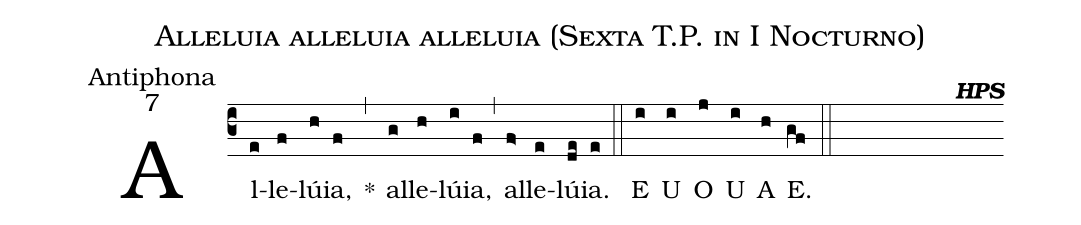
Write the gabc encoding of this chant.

name:Alleluia alleluia alleluia (Sexta T.P. in I Nocturno);
office-part:Antiphona;
mode:7;
commentary:{\bfseries HPS};
%%
(c3)Al(e)le(f)lú(h)ia,(f) <sp>*</sp>(,) al(g)le(h)lú(i)ia,(f) (,) al(f>)le(e)lú(de)ia.(e) (::)
<eu> E(i) U(i) O(j) U(i) A(h) E.(gf) </eu> (::)
